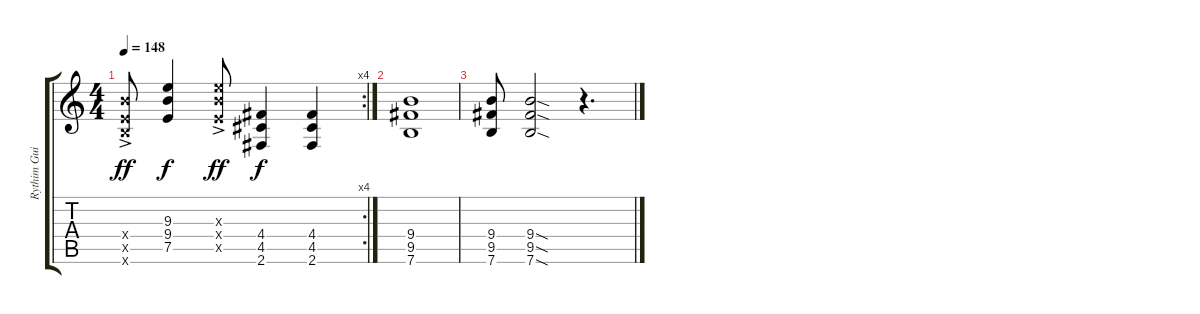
\track ("Rythim Guitar" "Rythim Gui") {instrument distortionguitar}
\staff {score tabs}
\tuning (E4 B3 G3 D3 A2 E2) {hide}
\rc 4
\ts (4 4)
\tempo 148
\clef g2
\ks c
(9.4{x} 7.5{ac x} 7.6{ac x}).8{dy ff} (9.3 9.4 7.5).4{dy f} (9.3{x} 9.4{ac x} 7.5{ac x}).8{dy ff} (4.4 4.5 2.6).4{dy f} (4.4 4.5 2.6).4 |
(9.4 9.5 7.6).1 |
(9.4 9.5 7.6).8 (9.4{sod} 9.5{sod} 7.6{sod}).2 r.4{d}
